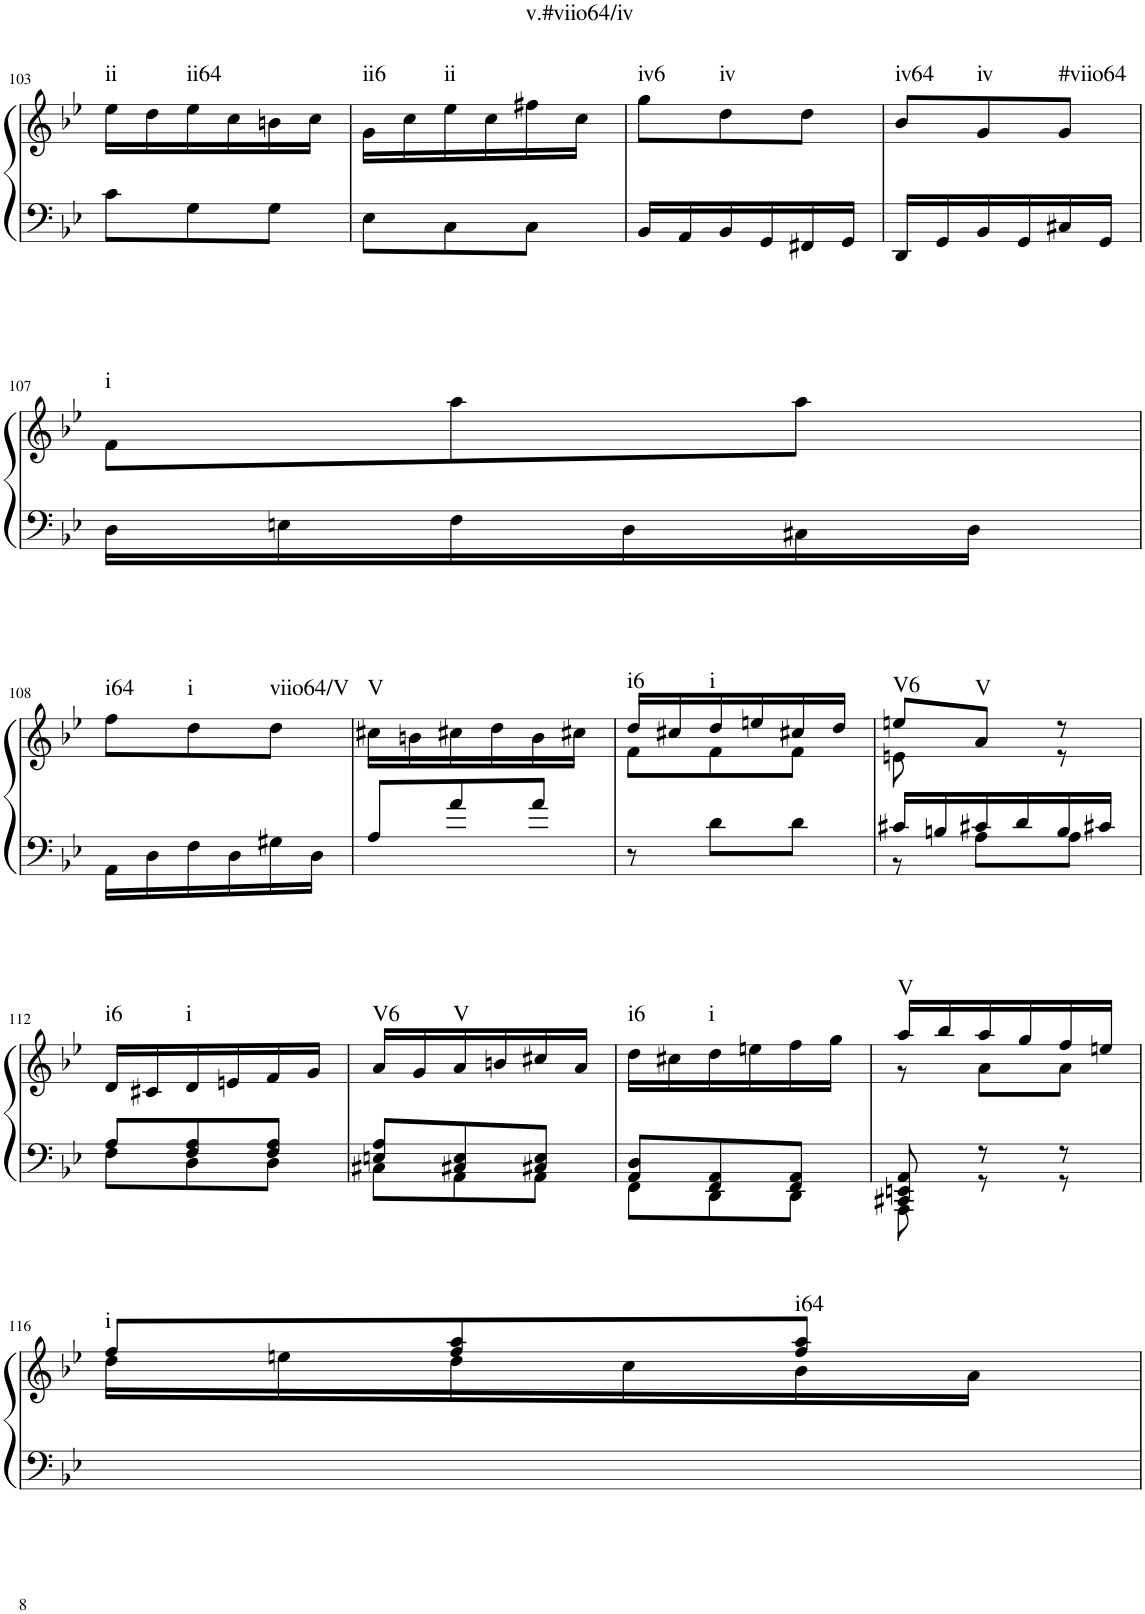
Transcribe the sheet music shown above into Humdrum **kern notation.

**kern	**kern	**harte
*part1	*part1	*part1
*staff2	*staff1	*
*I"unbenannt1	*	*
!!LO:PB:g=z
*clefF4	*clefG2	*
*k[b-e-]	*k[b-e-]	*
*M3/8	*M3/8	*
=103	=103	=103
!	!	!LO:H:kt=ii
8c\L	16ee-\LL	N
.	16dd\	.
!	!	!LO:H:kt=ii64
8G\	16ee-\	N
.	16cc\	.
8G\J	16bn\	.
.	16cc\JJ	.
=104	=104	=104
!	!	!LO:H:kt=ii6
8E-\L	16g\LL	N
.	16cc\	.
!	!	!LO:H:kt=ii
8C\	16ee-\	N
.	16cc\	.
!	!	!LO:H:kt=v.#viio64/iv
8C\J	16ff#X\	N
.	16cc\JJ	.
=105	=105	=105
!	!	!LO:H:kt=iv6
16BB-/LL	8gg\L	N
16AA/	.	.
!	!	!LO:H:kt=iv
16BB-/	8dd\	N
16GG/	.	.
16FF#X/	8dd\J	.
16GG/JJ	.	.
=106	=106	=106
!	!	!LO:H:kt=iv64
16DD/LL	8b-/L	N
16GG/	.	.
!	!	!LO:H:kt=iv
16BB-/	8g/	N
16GG/	.	.
!	!	!LO:H:kt=#viio64
16C#X/	8g/J	N
16GG/JJ	.	.
!!LO:LB:g=z
=107	=107	=107
!	!	!LO:H:kt=i
16D\LL	8f\L	N
16En\	.	.
16F\	8aa\	.
16D\	.	.
16C#X\	8aa\J	.
16D\JJ	.	.
!!LO:LB:g=z
=108	=108	=108
!	!	!LO:H:kt=i64
16AA\LL	8ff\L	N
16D\	.	.
!	!	!LO:H:kt=i
16F\	8dd\	N
16D\	.	.
!	!	!LO:H:kt=viio64/V
16G#X\	8dd\J	N
16D\JJ	.	.
=109	=109	=109
!	!	!LO:H:kt=V
8A/L	16cc#X\LL	N
.	16bn\	.
8a/	16cc#X\	.
.	16dd\	.
8a/J	16b\	.
.	16cc#X\JJ	.
=110	=110	=110
*	*^	*
!	!	!	!LO:H:kt=i6
8r	16dd/LL	8f\L	N
.	16cc#X/	.	.
!	!	!	!LO:H:kt=i
8d\L	16dd/	8f\	N
.	16een/	.	.
8d\J	16cc#X/	8f\J	.
.	16dd/JJ	.	.
=111	=111	=111	=111
*^	*	*	*
!	!	!	!	!LO:H:kt=V6
16c#X/LL	8r	8een/L	8en\	N
16Bn/	.	.	.	.
!	!	!	!	!LO:H:kt=V
16c#X/	8A\L	8a/J	8ryy	N
16d/	.	.	.	.
16B/	8A\J	8r	8r	.
16c#X/JJ	.	.	.	.
*	*	*v	*v	*
!!LO:LB:g=z
=112	=112	=112	=112
!	!	!	!LO:H:kt=i6
8A/L	8F\L	16d/LL	N
.	.	16c#X/	.
!	!	!	!LO:H:kt=i
8F/ 8A/	8D\	16d/	N
.	.	16en/	.
8F/ 8A/J	8D\J	16f/	.
.	.	16g/JJ	.
=113	=113	=113	=113
!	!	!	!LO:H:kt=V6
8En/ 8A/L	8C#X\L	16a/LL	N
.	.	16g/	.
!	!	!	!LO:H:kt=V
8C#X/ 8E/	8AA\	16a/	N
.	.	16bn/	.
8C#X/ 8E/J	8AA\J	16cc#X/	.
.	.	16a/JJ	.
=114	=114	=114	=114
!	!	!	!LO:H:kt=i6
8AA/ 8D/L	8FF\L	16dd\LL	N
.	.	16cc#X\	.
!	!	!	!LO:H:kt=i
8FF/ 8AA/	8DD\	16dd\	N
.	.	16een\	.
8FF/ 8AA/J	8DD\J	16ff\	.
.	.	16gg\JJ	.
=115	=115	=115	=115
*	*	*^	*
!	!	!	!	!LO:H:kt=V
8CC#X/ 8EEn/ 8AA/	8AAA\	16aa/LL	8r	N
.	.	16bb-/	.	.
8r	8r	16aa/	8a\L	.
.	.	16gg/	.	.
8r	8r	16ff/	8a\J	.
.	.	16een/JJ	.	.
*v	*v	*	*	*
!!LO:LB:g=z	!!
=116	=116	=116	=116
!	!	!	!LO:H:kt=i
4.ryy	8ff/L	16dd\LL	N
.	.	16een\	.
.	8ff/ 8aa/	16dd\	.
.	.	16cc\	.
!	!	!	!LO:H:kt=i64
.	8ff/ 8aa/J	16b-\	N
.	.	16a\JJ	.
*	*v	*v	*
=	=	=
*-	*-	*-
